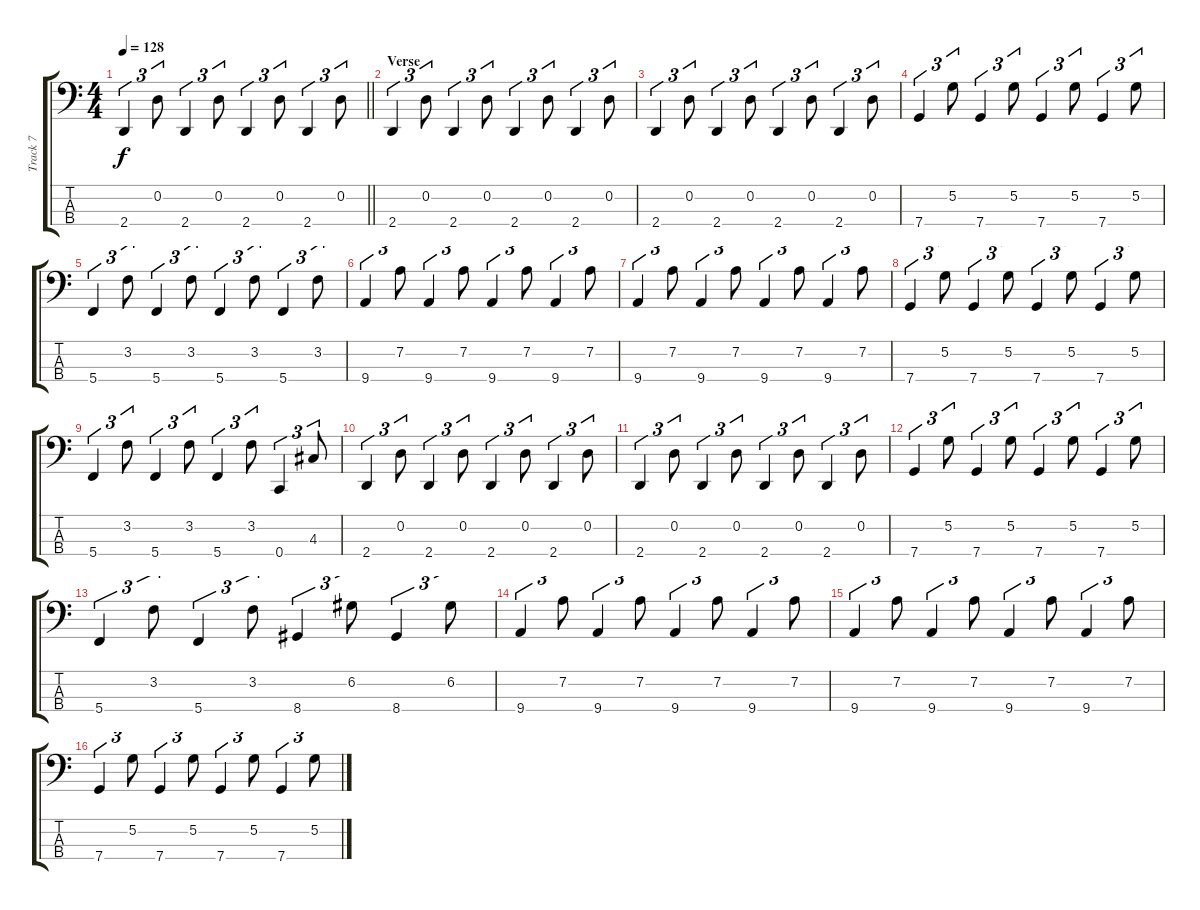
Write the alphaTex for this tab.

\track ("Track 7" "Track 7") {instrument overdrivenguitar}
\staff {score tabs}
\tuning (G2 D2 A1 C1) {hide}
\ts (4 4)
\tempo 128
\clef f4
\barLineRight lightlight
\ks c
2.4.4{tu (3 2) dy f} 0.2.8{tu (3 2)} 2.4.4{tu (3 2)} 0.2.8{tu (3 2)} 2.4.4{tu (3 2)} 0.2.8{tu (3 2)} 2.4.4{tu (3 2)} 0.2.8{tu (3 2)} |
\section ("" "Verse")
2.4.4{tu (3 2)} 0.2.8{tu (3 2)} 2.4.4{tu (3 2)} 0.2.8{tu (3 2)} 2.4.4{tu (3 2)} 0.2.8{tu (3 2)} 2.4.4{tu (3 2)} 0.2.8{tu (3 2)} |
2.4.4{tu (3 2)} 0.2.8{tu (3 2)} 2.4.4{tu (3 2)} 0.2.8{tu (3 2)} 2.4.4{tu (3 2)} 0.2.8{tu (3 2)} 2.4.4{tu (3 2)} 0.2.8{tu (3 2)} |
7.4.4{tu (3 2)} 5.2.8{tu (3 2)} 7.4.4{tu (3 2)} 5.2.8{tu (3 2)} 7.4.4{tu (3 2)} 5.2.8{tu (3 2)} 7.4.4{tu (3 2)} 5.2.8{tu (3 2)} |
5.4.4{tu (3 2)} 3.2.8{tu (3 2)} 5.4.4{tu (3 2)} 3.2.8{tu (3 2)} 5.4.4{tu (3 2)} 3.2.8{tu (3 2)} 5.4.4{tu (3 2)} 3.2.8{tu (3 2)} |
9.4.4{tu (3 2)} 7.2.8{tu (3 2)} 9.4.4{tu (3 2)} 7.2.8{tu (3 2)} 9.4.4{tu (3 2)} 7.2.8{tu (3 2)} 9.4.4{tu (3 2)} 7.2.8{tu (3 2)} |
9.4.4{tu (3 2)} 7.2.8{tu (3 2)} 9.4.4{tu (3 2)} 7.2.8{tu (3 2)} 9.4.4{tu (3 2)} 7.2.8{tu (3 2)} 9.4.4{tu (3 2)} 7.2.8{tu (3 2)} |
7.4.4{tu (3 2)} 5.2.8{tu (3 2)} 7.4.4{tu (3 2)} 5.2.8{tu (3 2)} 7.4.4{tu (3 2)} 5.2.8{tu (3 2)} 7.4.4{tu (3 2)} 5.2.8{tu (3 2)} |
5.4.4{tu (3 2)} 3.2.8{tu (3 2)} 5.4.4{tu (3 2)} 3.2.8{tu (3 2)} 5.4.4{tu (3 2)} 3.2.8{tu (3 2)} 0.4.4{tu (3 2)} 4.3.8{tu (3 2)} |
2.4.4{tu (3 2)} 0.2.8{tu (3 2)} 2.4.4{tu (3 2)} 0.2.8{tu (3 2)} 2.4.4{tu (3 2)} 0.2.8{tu (3 2)} 2.4.4{tu (3 2)} 0.2.8{tu (3 2)} |
2.4.4{tu (3 2)} 0.2.8{tu (3 2)} 2.4.4{tu (3 2)} 0.2.8{tu (3 2)} 2.4.4{tu (3 2)} 0.2.8{tu (3 2)} 2.4.4{tu (3 2)} 0.2.8{tu (3 2)} |
7.4.4{tu (3 2)} 5.2.8{tu (3 2)} 7.4.4{tu (3 2)} 5.2.8{tu (3 2)} 7.4.4{tu (3 2)} 5.2.8{tu (3 2)} 7.4.4{tu (3 2)} 5.2.8{tu (3 2)} |
5.4.4{tu (3 2)} 3.2.8{tu (3 2)} 5.4.4{tu (3 2)} 3.2.8{tu (3 2)} 8.4.4{tu (3 2)} 6.2.8{tu (3 2)} 8.4.4{tu (3 2)} 6.2.8{tu (3 2)} |
9.4.4{tu (3 2)} 7.2.8{tu (3 2)} 9.4.4{tu (3 2)} 7.2.8{tu (3 2)} 9.4.4{tu (3 2)} 7.2.8{tu (3 2)} 9.4.4{tu (3 2)} 7.2.8{tu (3 2)} |
9.4.4{tu (3 2)} 7.2.8{tu (3 2)} 9.4.4{tu (3 2)} 7.2.8{tu (3 2)} 9.4.4{tu (3 2)} 7.2.8{tu (3 2)} 9.4.4{tu (3 2)} 7.2.8{tu (3 2)} |
7.4.4{tu (3 2)} 5.2.8{tu (3 2)} 7.4.4{tu (3 2)} 5.2.8{tu (3 2)} 7.4.4{tu (3 2)} 5.2.8{tu (3 2)} 7.4.4{tu (3 2)} 5.2.8{tu (3 2)}
